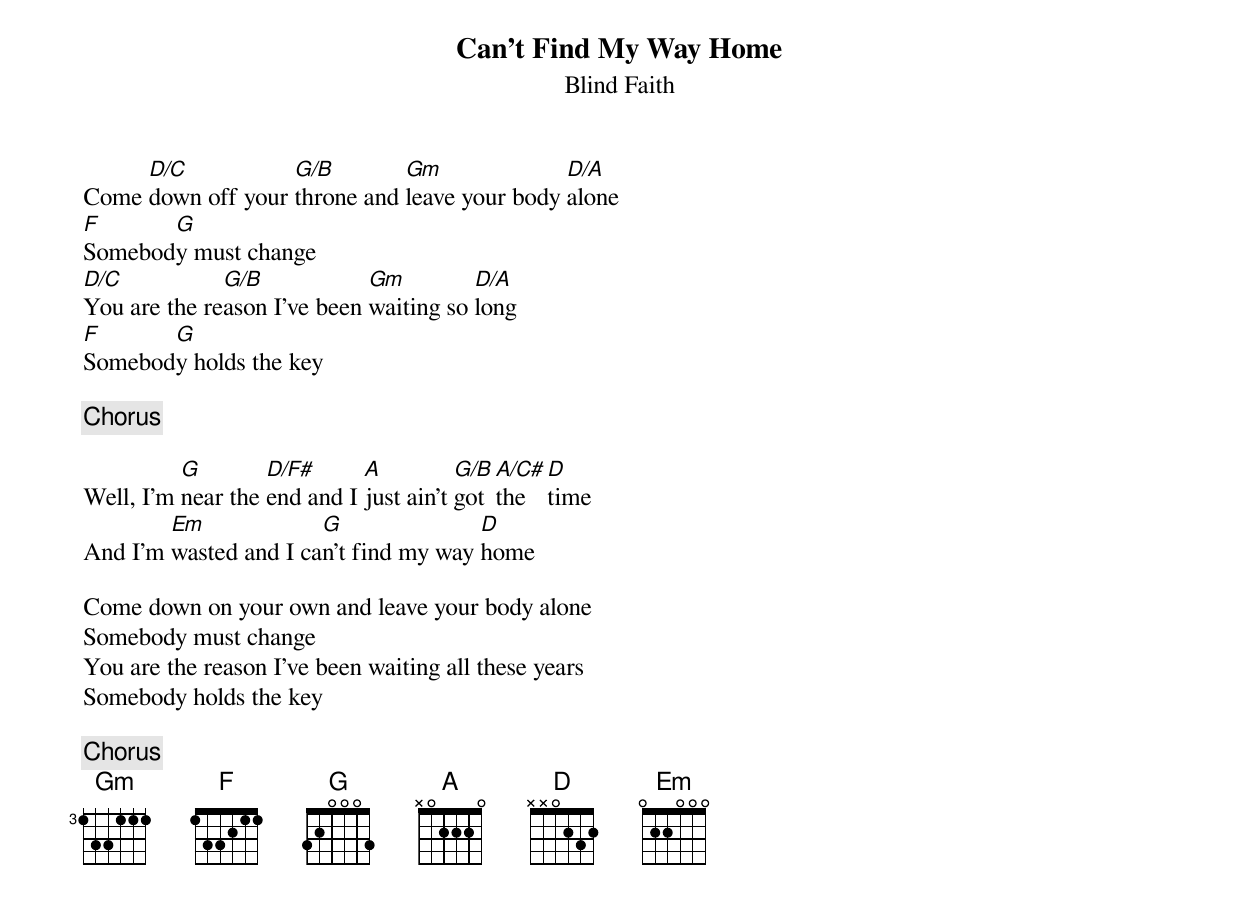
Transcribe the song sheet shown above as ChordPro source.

{title:Can't Find My Way Home}
{subtitle:Blind Faith}
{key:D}

Come [D/C]down off your [G/B]throne and [Gm]leave your body [D/A]alone
[F]Somebod[G]y must change
[D/C]You are the re[G/B]ason I've been [Gm]waiting so [D/A]long
[F]Somebod[G]y holds the key

{c:Chorus}

Well, I'm [G]near the [D/F#]end and I [A]just ain't [G/B]got [A/C#]the [D]time
And I'm [Em]wasted and I ca[G]n't find my way [D]home

Come down on your own and leave your body alone
Somebody must change
You are the reason I've been waiting all these years
Somebody holds the key

{c:Chorus}
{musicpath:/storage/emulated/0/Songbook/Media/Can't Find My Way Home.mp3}
